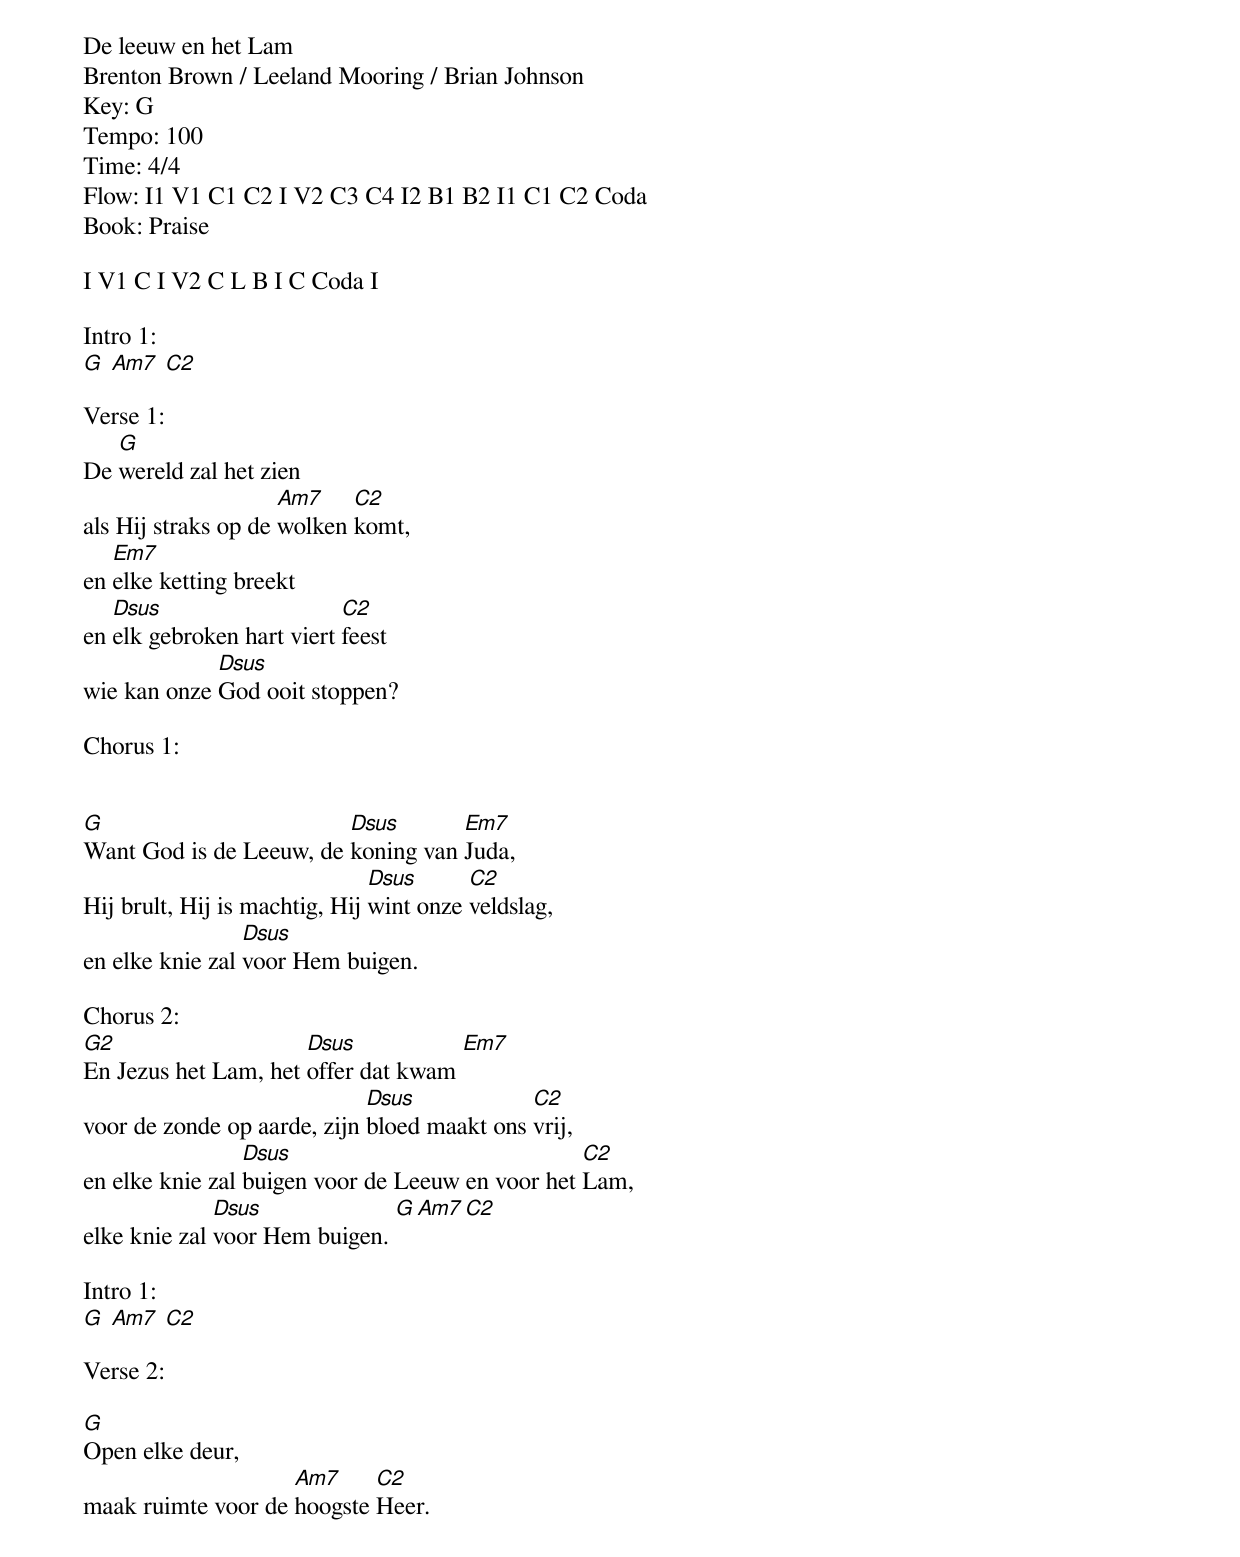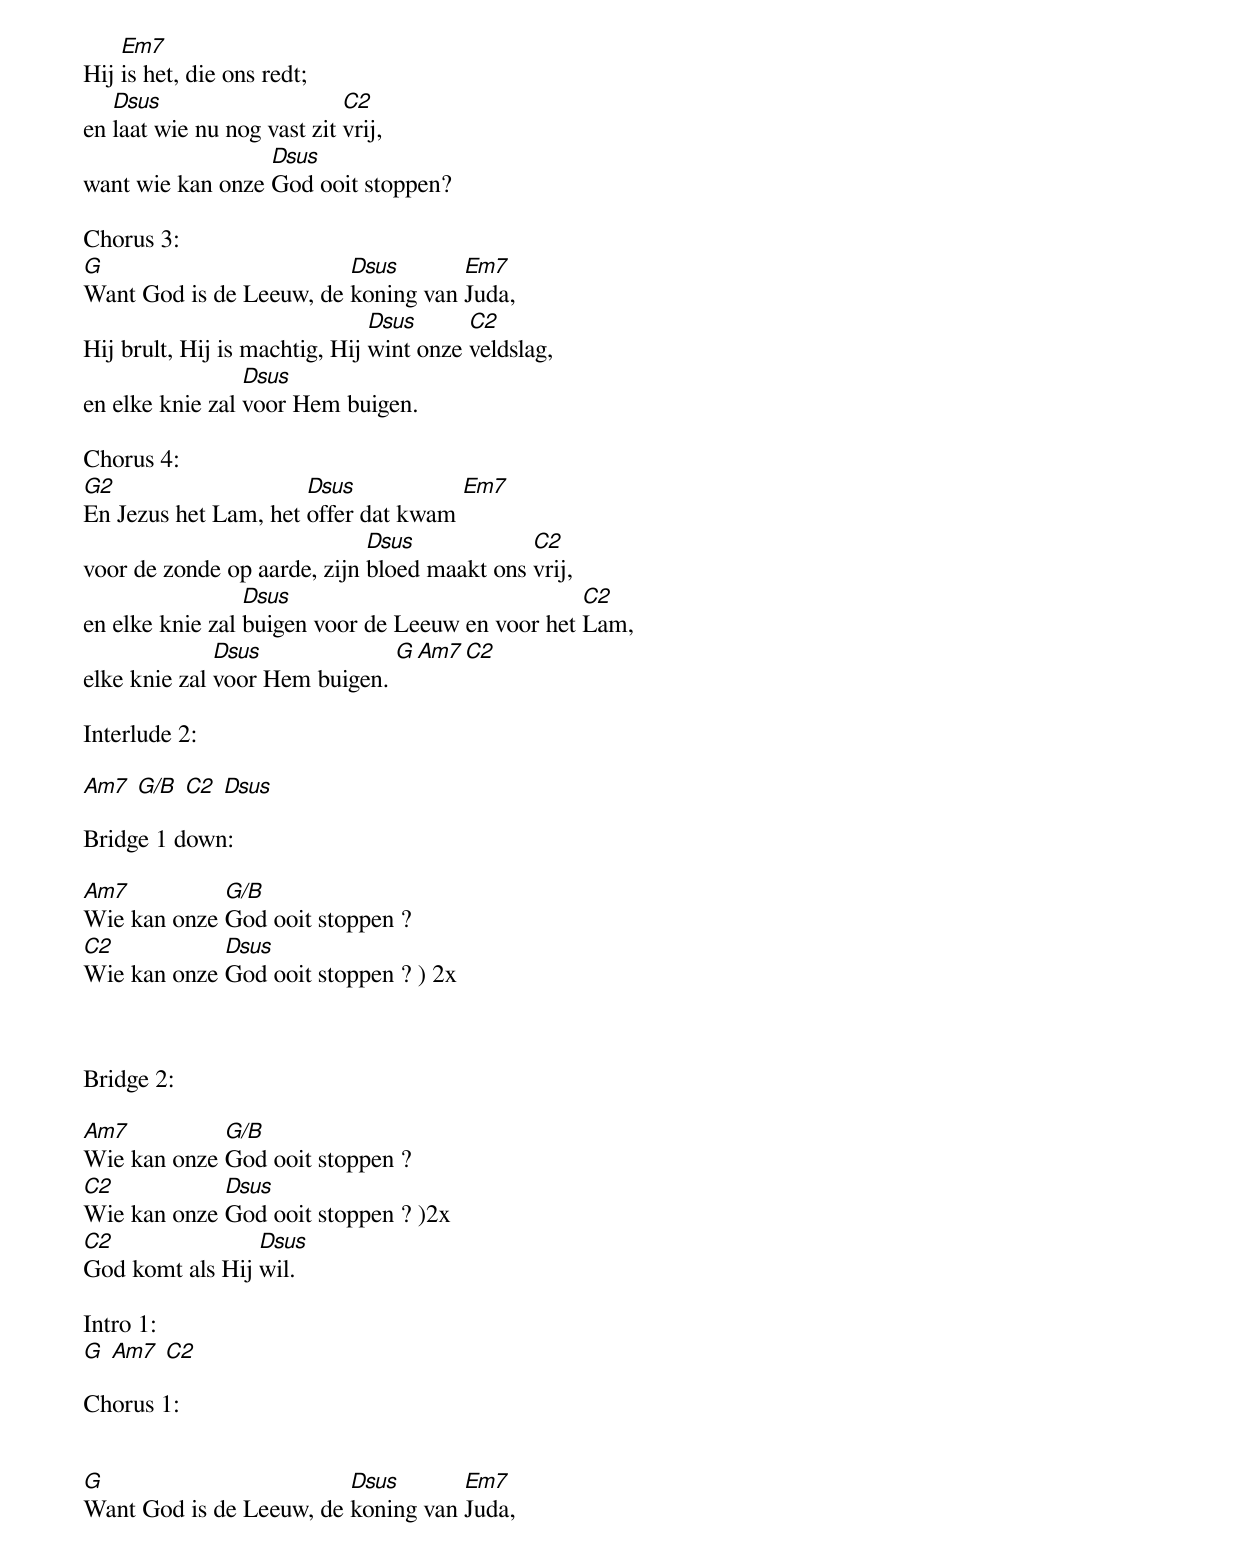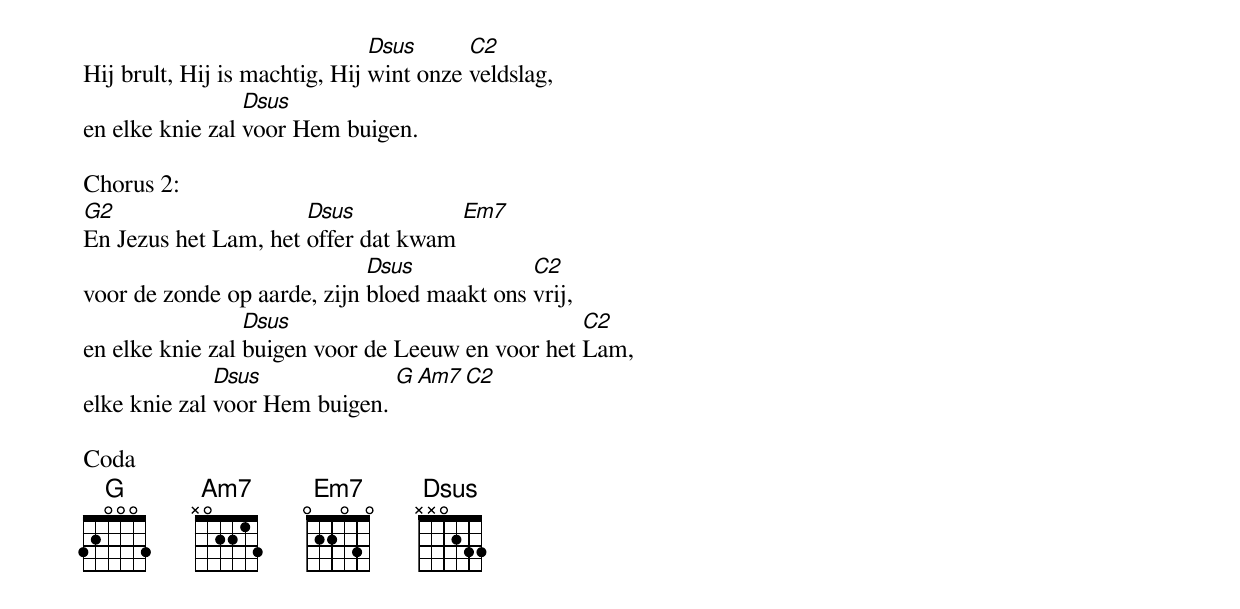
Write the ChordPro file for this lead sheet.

De leeuw en het Lam
Brenton Brown / Leeland Mooring / Brian Johnson
Key: G
Tempo: 100
Time: 4/4
Flow: I1 V1 C1 C2 I V2 C3 C4 I2 B1 B2 I1 C1 C2 Coda
Book: Praise

I V1 C I V2 C L B I C Coda I

Intro 1:
[G] [Am7] [C2]

Verse 1:
De [G]wereld zal het zien
als Hij straks op de [Am7]wolken [C2]komt,
en [Em7]elke ketting breekt
en [Dsus]elk gebroken hart viert [C2]feest
wie kan onze [Dsus]God ooit stoppen?

Chorus 1:


[G]Want God is de Leeuw, de [Dsus]koning van [Em7]Juda,
Hij brult, Hij is machtig, Hij [Dsus]wint onze [C2]veldslag,
en elke knie zal [Dsus]voor Hem buigen.

Chorus 2:
[G2]En Jezus het Lam, het [Dsus]offer dat kwam [Em7]
voor de zonde op aarde, zijn [Dsus]bloed maakt ons [C2]vrij,
en elke knie zal [Dsus]buigen voor de Leeuw en voor het [C2]Lam,
elke knie zal [Dsus]voor Hem buigen. [G][Am7][C2]

Intro 1:
[G] [Am7] [C2]

Verse 2:

[G]Open elke deur,
maak ruimte voor de [Am7]hoogste [C2]Heer.
Hij [Em7]is het, die ons redt;
en [Dsus]laat wie nu nog vast zit [C2]vrij,
want wie kan onze [Dsus]God ooit stoppen?

Chorus 3:
[G]Want God is de Leeuw, de [Dsus]koning van [Em7]Juda,
Hij brult, Hij is machtig, Hij [Dsus]wint onze [C2]veldslag,
en elke knie zal [Dsus]voor Hem buigen.

Chorus 4:
[G2]En Jezus het Lam, het [Dsus]offer dat kwam [Em7]
voor de zonde op aarde, zijn [Dsus]bloed maakt ons [C2]vrij,
en elke knie zal [Dsus]buigen voor de Leeuw en voor het [C2]Lam,
elke knie zal [Dsus]voor Hem buigen. [G][Am7][C2]

Interlude 2:

[Am7] [G/B] [C2] [Dsus]

Bridge 1 down:

[Am7]Wie kan onze [G/B]God ooit stoppen ?
[C2]Wie kan onze [Dsus]God ooit stoppen ? ) 2x



Bridge 2:

[Am7]Wie kan onze [G/B]God ooit stoppen ?
[C2]Wie kan onze [Dsus]God ooit stoppen ? )2x
[C2]God komt als Hij [Dsus]wil.

Intro 1:
[G] [Am7] [C2]

Chorus 1:


[G]Want God is de Leeuw, de [Dsus]koning van [Em7]Juda,
Hij brult, Hij is machtig, Hij [Dsus]wint onze [C2]veldslag,
en elke knie zal [Dsus]voor Hem buigen.

Chorus 2:
[G2]En Jezus het Lam, het [Dsus]offer dat kwam [Em7]
voor de zonde op aarde, zijn [Dsus]bloed maakt ons [C2]vrij,
en elke knie zal [Dsus]buigen voor de Leeuw en voor het [C2]Lam,
elke knie zal [Dsus]voor Hem buigen. [G][Am7][C2]

Coda
